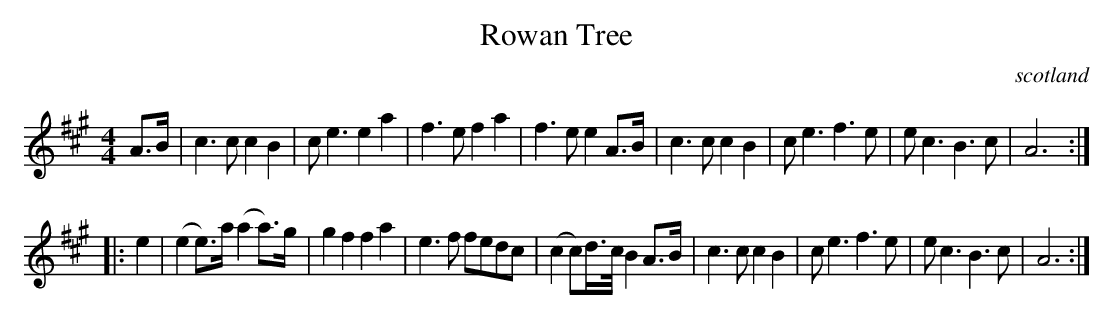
X:1
T:Rowan Tree
O:scotland
M:4/4
K:A
A>B|\
c3c c2B2|ce3 e2a2|f3e f2a2|f3e e2 A>B|\
c3c c2B2|ce3 f3e|ec3 B3c|A6 ::
e2|\
(e2 e)>a (a2 a)>g|g2f2 f2a2|\
e3f fedc|(c2 c)d/>c/ B2A>B|\
c3c c2B2|ce3 f3e|ec3 B3c|A6 :|
